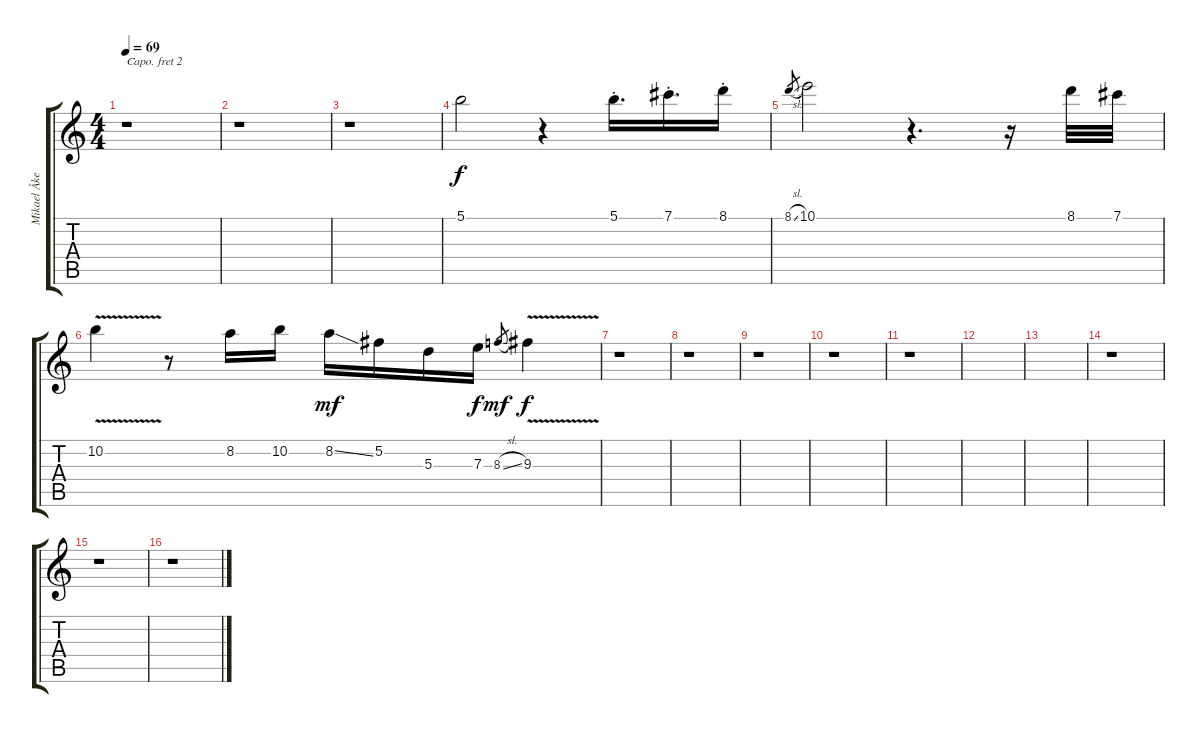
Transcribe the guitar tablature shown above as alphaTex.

\track ("Mikael Åkerfeldt" "Mikael Åke") {instrument electricguitarjazz}
\staff {score tabs}
\capo 2
\tuning (E4 B3 G3 D3 A2 E2) {hide}
\ts (4 4)
\tempo 69
\clef g2
\ks c
r.1{dy f} |
r.1 |
r.1 |
5.1.2 r.4 5.1{st}.16{d} 7.1{st}.16{d} 8.1{st}.16 |
8.1{sl}.8{gr} 10.1.2 r.4{d} r.16 8.1.32 7.1.32 |
10.2{v}.4 r.8 8.2.16 10.2.16 8.2{ss}.16{dy mf} 5.2.16 5.3.16 7.3.16{dy f} 8.3{sl}.8{gr dy mf} 9.3{v}.4{dy f} |
r.1 |
r.1 |
r.1 |
r.1 |
r.1 |
|
|
r.1 |
r.1 |
r.1
